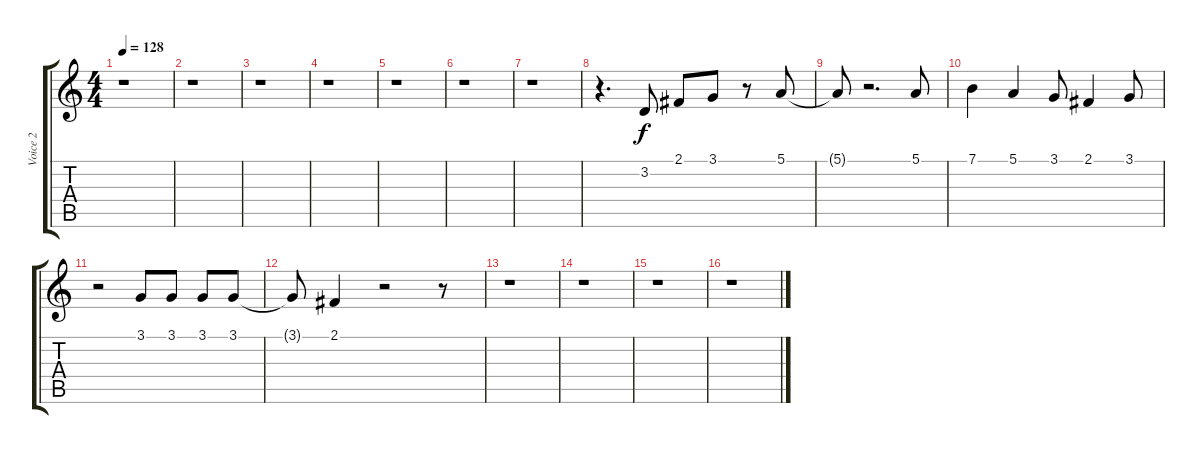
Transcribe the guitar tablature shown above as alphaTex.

\track ("Voice 2" "Voice 2") {instrument fx5brightness}
\staff {score tabs}
\tuning (E4 B3 G3 D3 A2 E2) {hide}
\ts (4 4)
\tempo 128
\clef g2
\ks c
r.1{dy f} |
r.1 |
r.1 |
r.1 |
r.1 |
r.1 |
r.1 |
r.4{d} 3.2.8 2.1.8 3.1.8 r.8 5.1.8 |
5.1{t}.8 r.2{d} 5.1.8 |
7.1.4 5.1.4 3.1.8 2.1.4 3.1.8 |
r.2 3.1.8 3.1.8 3.1.8 3.1.8 |
3.1{t}.8 2.1.4 r.2 r.8 |
r.1 |
r.1 |
r.1 |
r.1
